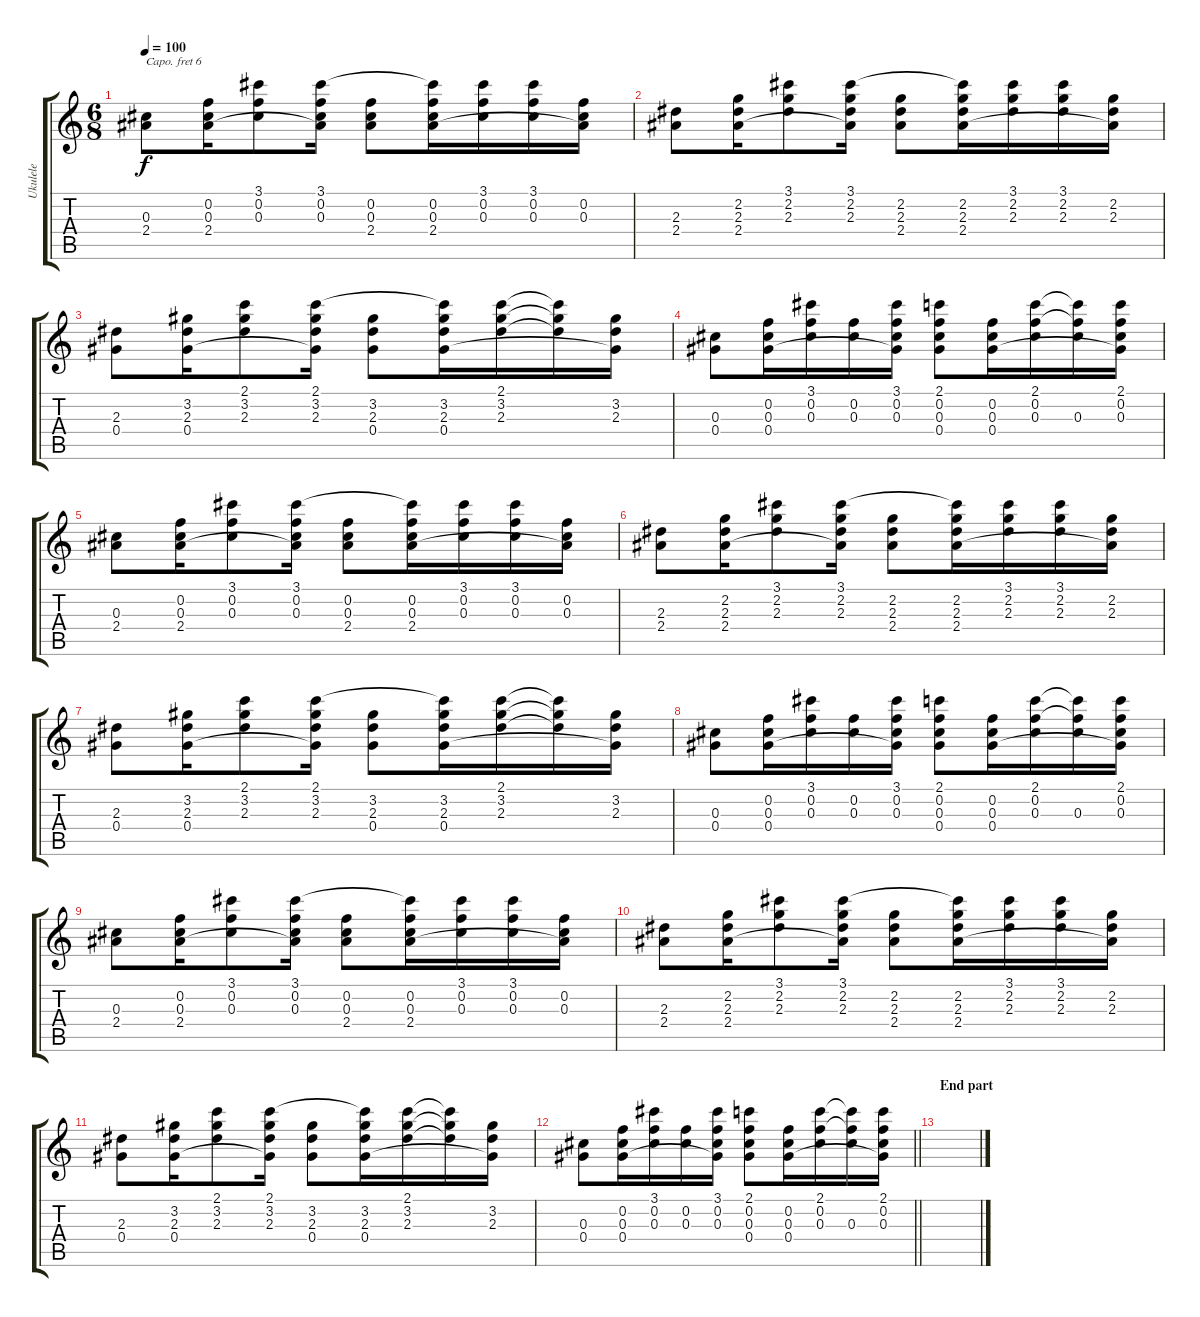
\track ("Ukulele" "Ukulele") {instrument acousticguitarnylon}
\staff {score tabs}
\capo 6
\tuning (E4 B3 G3 D3 A2 E2) {hide}
\ts (6 8)
\tempo 100
\clef g2
\ks c
(0.3 2.4).8{dy f} (0.2 0.3 2.4).16 (3.1 0.2 0.3).8 (3.1 0.2 0.3 2.4{t}).16 (0.2 0.3 2.4).8 (3.1{t} 0.2 0.3 2.4).16 (3.1 0.2 0.3).16 (3.1 0.2 0.3).16 (0.2 0.3 2.4{t}).16 |
(2.3 2.4).8 (2.2 2.3 2.4).16 (3.1 2.2 2.3).8 (3.1 2.2 2.3 2.4{t}).16 (2.2 2.3 2.4).8 (3.1{t} 2.2 2.3 2.4).16 (3.1 2.2 2.3).16 (3.1 2.2 2.3).16 (2.2 2.3 2.4{t}).16 |
(2.3 0.4).8 (3.2 2.3 0.4).16 (2.1 3.2 2.3).8 (2.1 3.2 2.3 0.4{t}).16 (3.2 2.3 0.4).8 (2.1{t} 3.2 2.3 0.4).16 (2.1 3.2 2.3).16 (2.1{t} 3.2{t} 2.3{t}).16 (3.2 2.3 0.4{t}).16 |
(0.3 0.4).8 (0.2 0.3 0.4).16 (3.1 0.2 0.3).16 (0.2 0.3).16 (3.1 0.2 0.3 0.4{t}).16 (2.1 0.2 0.3 0.4).8 (0.2 0.3 0.4).16 (2.1 0.2 0.3).16 (2.1{t} 0.2{t} 0.3).16 (2.1 0.2 0.3 0.4{t}).16 |
(0.3 2.4).8 (0.2 0.3 2.4).16 (3.1 0.2 0.3).8 (3.1 0.2 0.3 2.4{t}).16 (0.2 0.3 2.4).8 (3.1{t} 0.2 0.3 2.4).16 (3.1 0.2 0.3).16 (3.1 0.2 0.3).16 (0.2 0.3 2.4{t}).16 |
(2.3 2.4).8 (2.2 2.3 2.4).16 (3.1 2.2 2.3).8 (3.1 2.2 2.3 2.4{t}).16 (2.2 2.3 2.4).8 (3.1{t} 2.2 2.3 2.4).16 (3.1 2.2 2.3).16 (3.1 2.2 2.3).16 (2.2 2.3 2.4{t}).16 |
(2.3 0.4).8 (3.2 2.3 0.4).16 (2.1 3.2 2.3).8 (2.1 3.2 2.3 0.4{t}).16 (3.2 2.3 0.4).8 (2.1{t} 3.2 2.3 0.4).16 (2.1 3.2 2.3).16 (2.1{t} 3.2{t} 2.3{t}).16 (3.2 2.3 0.4{t}).16 |
(0.3 0.4).8 (0.2 0.3 0.4).16 (3.1 0.2 0.3).16 (0.2 0.3).16 (3.1 0.2 0.3 0.4{t}).16 (2.1 0.2 0.3 0.4).8 (0.2 0.3 0.4).16 (2.1 0.2 0.3).16 (2.1{t} 0.2{t} 0.3).16 (2.1 0.2 0.3 0.4{t}).16 |
(0.3 2.4).8 (0.2 0.3 2.4).16 (3.1 0.2 0.3).8 (3.1 0.2 0.3 2.4{t}).16 (0.2 0.3 2.4).8 (3.1{t} 0.2 0.3 2.4).16 (3.1 0.2 0.3).16 (3.1 0.2 0.3).16 (0.2 0.3 2.4{t}).16 |
(2.3 2.4).8 (2.2 2.3 2.4).16 (3.1 2.2 2.3).8 (3.1 2.2 2.3 2.4{t}).16 (2.2 2.3 2.4).8 (3.1{t} 2.2 2.3 2.4).16 (3.1 2.2 2.3).16 (3.1 2.2 2.3).16 (2.2 2.3 2.4{t}).16 |
(2.3 0.4).8 (3.2 2.3 0.4).16 (2.1 3.2 2.3).8 (2.1 3.2 2.3 0.4{t}).16 (3.2 2.3 0.4).8 (2.1{t} 3.2 2.3 0.4).16 (2.1 3.2 2.3).16 (2.1{t} 3.2{t} 2.3{t}).16 (3.2 2.3 0.4{t}).16 |
\barLineRight lightlight
(0.3 0.4).8 (0.2 0.3 0.4).16 (3.1 0.2 0.3).16 (0.2 0.3).16 (3.1 0.2 0.3 0.4{t}).16 (2.1 0.2 0.3 0.4).8 (0.2 0.3 0.4).16 (2.1 0.2 0.3).16 (2.1{t} 0.2{t} 0.3).16 (2.1 0.2 0.3 0.4{t}).16 |
\section ("" "End part")
